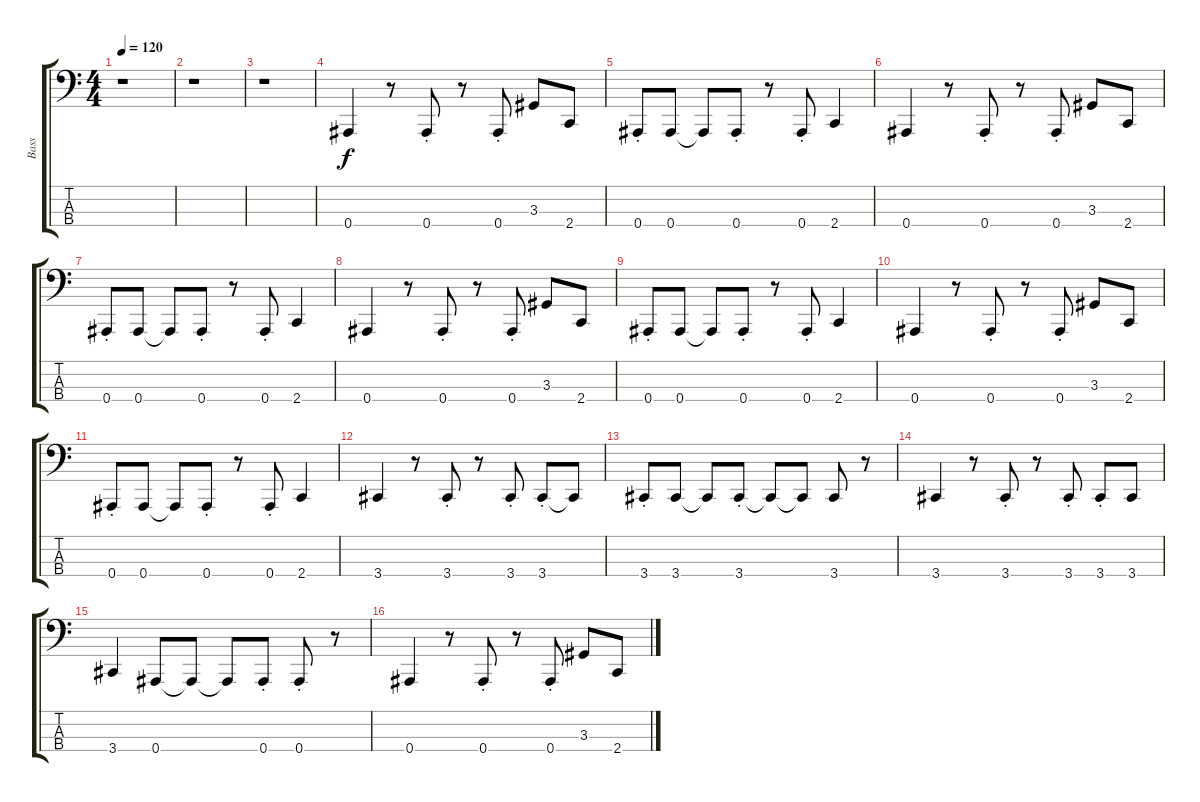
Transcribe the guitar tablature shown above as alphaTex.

\track ("Bass" "Bass") {instrument electricbassfinger}
\staff {score tabs}
\tuning (F2 Bb1 F1 Bb0) {hide}
\ts (4 4)
\tempo 120
\clef f4
\ks c
r.1{dy f} |
r.1 |
r.1 |
0.4.4 r.8 0.4{st}.8 r.8 0.4{st}.8 3.3.8 2.4.8 |
0.4{st}.8 0.4.8 0.4{t}.8 0.4{st}.8 r.8 0.4{st}.8 2.4.4 |
0.4.4 r.8 0.4{st}.8 r.8 0.4{st}.8 3.3.8 2.4.8 |
0.4{st}.8 0.4.8 0.4{t}.8 0.4{st}.8 r.8 0.4{st}.8 2.4.4 |
0.4.4 r.8 0.4{st}.8 r.8 0.4{st}.8 3.3.8 2.4.8 |
0.4{st}.8 0.4.8 0.4{t}.8 0.4{st}.8 r.8 0.4{st}.8 2.4.4 |
0.4.4 r.8 0.4{st}.8 r.8 0.4{st}.8 3.3.8 2.4.8 |
0.4{st}.8 0.4.8 0.4{t}.8 0.4{st}.8 r.8 0.4{st}.8 2.4.4 |
3.4.4 r.8 3.4{st}.8 r.8 3.4{st}.8 3.4{st}.8 3.4{t}.8 |
3.4{st}.8 3.4.8 3.4{t}.8 3.4{st}.8 3.4{t}.8 3.4{t}.8 3.4.8 r.8 |
3.4.4 r.8 3.4{st}.8 r.8 3.4{st}.8 3.4{st}.8 3.4.8 |
3.4.4 0.4.8 0.4{t}.8 0.4{t}.8 0.4{st}.8 0.4{st}.8 r.8 |
0.4.4 r.8 0.4{st}.8 r.8 0.4{st}.8 3.3.8 2.4.8
